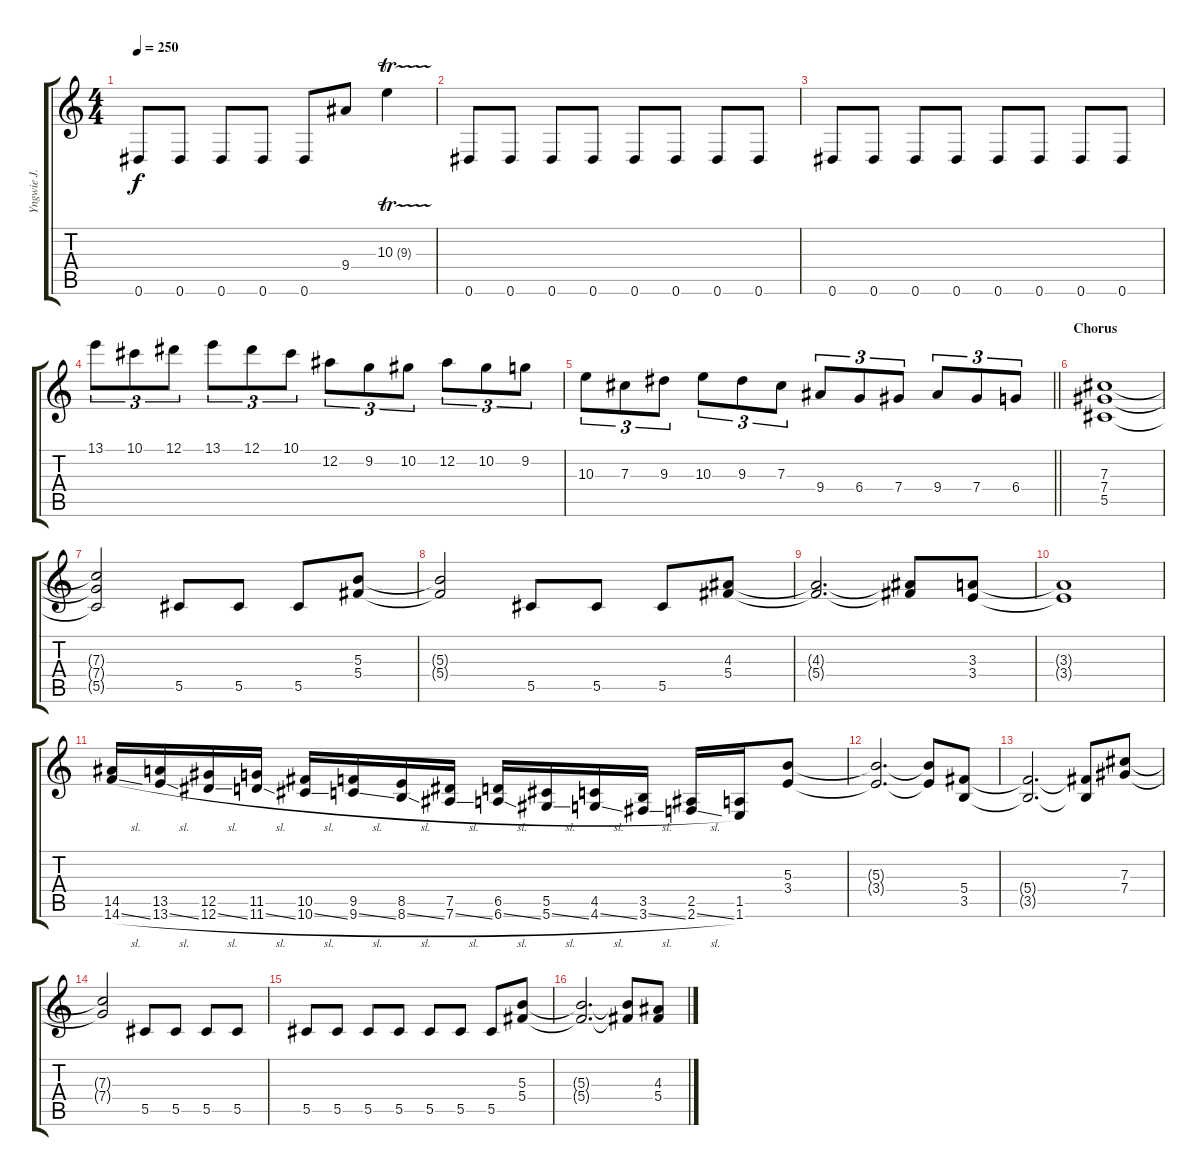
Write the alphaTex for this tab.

\track ("Yngwie J. Malmsteen" "Yngwie J. ") {instrument distortionguitar}
\staff {score tabs}
\tuning (Eb4 Bb3 Gb3 Db3 Ab2 Eb2) {hide}
\ts (4 4)
\tempo 250
\clef g2
\ks c
0.6.8{dy f} 0.6.8 0.6.8 0.6.8 0.6.8 9.4.8 10.3{tr (9 16)}.4 |
0.6.8 0.6.8 0.6.8 0.6.8 0.6.8 0.6.8 0.6.8 0.6.8 |
0.6.8 0.6.8 0.6.8 0.6.8 0.6.8 0.6.8 0.6.8 0.6.8 |
13.1.8{tu (3 2)} 10.1.8{tu (3 2)} 12.1.8{tu (3 2)} 13.1.8{tu (3 2)} 12.1.8{tu (3 2)} 10.1.8{tu (3 2)} 12.2.8{tu (3 2)} 9.2.8{tu (3 2)} 10.2.8{tu (3 2)} 12.2.8{tu (3 2)} 10.2.8{tu (3 2)} 9.2.8{tu (3 2)} |
\barLineRight lightlight
10.3.8{tu (3 2)} 7.3.8{tu (3 2)} 9.3.8{tu (3 2)} 10.3.8{tu (3 2)} 9.3.8{tu (3 2)} 7.3.8{tu (3 2)} 9.4.8{tu (3 2)} 6.4.8{tu (3 2)} 7.4.8{tu (3 2)} 9.4.8{tu (3 2)} 7.4.8{tu (3 2)} 6.4.8{tu (3 2)} |
\section ("" "Chorus")
(7.3 7.4 5.5).1 |
(7.3{t} 7.4{t} 5.5{t}).2 5.5.8 5.5.8 5.5.8 (5.3 5.4).8 |
(5.3{t} 5.4{t}).2 5.5.8 5.5.8 5.5.8 (4.3 5.4).8 |
(4.3{t} 5.4{t}).2{d} (4.3{t} 5.4{t}).8 (3.3 3.4).8 |
(3.3{t} 3.4{t}).1 |
(14.5 14.6{sl}).16{instrument guitarfretnoise} (13.5 13.6{sl}).16 (12.5 12.6{sl}).16 (11.5 11.6{sl}).16 (10.5 10.6{sl}).16 (9.5 9.6{sl}).16 (8.5 8.6{sl}).16 (7.5 7.6{sl}).16 (6.5 6.6{sl}).16 (5.5 5.6{sl}).16 (4.5 4.6{sl}).16 (3.5 3.6{sl}).16 (2.5 2.6{sl}).16 (1.5 1.6).16 (5.3 3.4).8{instrument distortionguitar} |
(5.3{t} 3.4{t}).2{d} (5.3{t} 3.4{t}).8 (5.4 3.5).8 |
(5.4{t} 3.5{t}).2{d} (5.4{t} 3.5{t}).8 (7.3 7.4).8 |
(7.3{t} 7.4{t}).2 5.5.8 5.5.8 5.5.8 5.5.8 |
5.5.8 5.5.8 5.5.8 5.5.8 5.5.8 5.5.8 5.5.8 (5.3 5.4).8 |
(5.3{t} 5.4{t}).2{d} (5.3{t} 5.4{t}).8 (4.3 5.4).8
